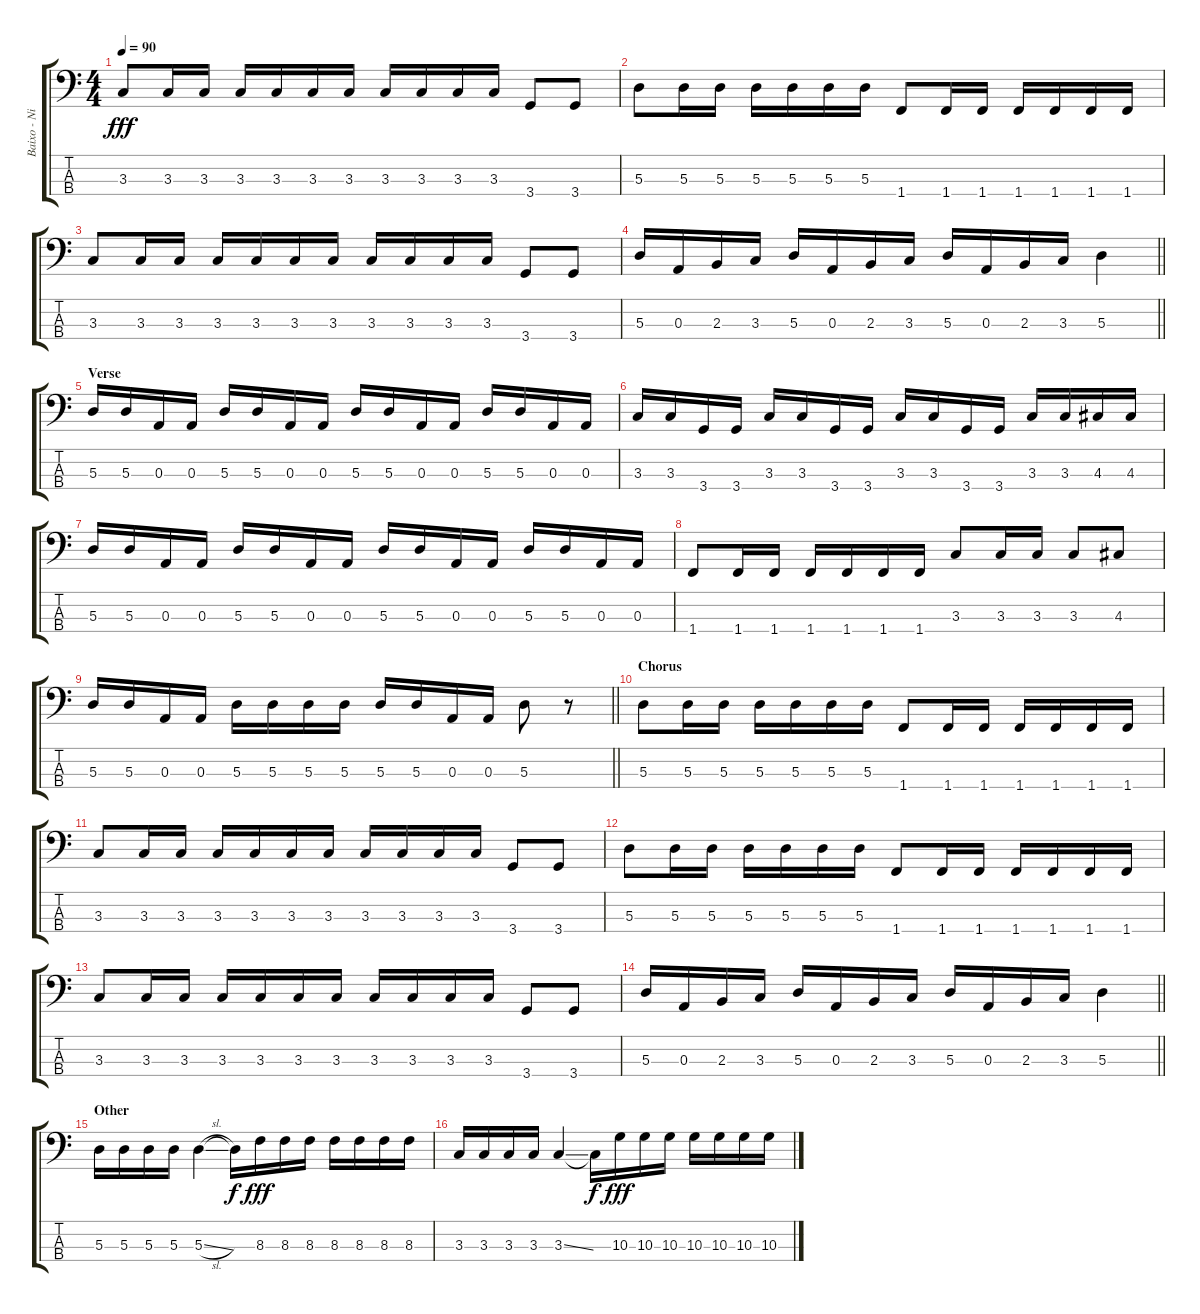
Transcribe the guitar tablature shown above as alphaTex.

\track ("Baixo - Nikola" "Baixo - Ni") {instrument electricbasspick}
\staff {score tabs}
\tuning (G2 D2 A1 E1) {hide}
\ts (4 4)
\tempo 90
\clef f4
\ks c
3.3.8{dy fff} 3.3.16 3.3.16 3.3.16 3.3.16 3.3.16 3.3.16 3.3.16 3.3.16 3.3.16 3.3.16 3.4.8 3.4.8 |
5.3.8 5.3.16 5.3.16 5.3.16 5.3.16 5.3.16 5.3.16 1.4.8 1.4.16 1.4.16 1.4.16 1.4.16 1.4.16 1.4.16 |
3.3.8 3.3.16 3.3.16 3.3.16 3.3.16 3.3.16 3.3.16 3.3.16 3.3.16 3.3.16 3.3.16 3.4.8 3.4.8 |
\barLineRight lightlight
5.3.16 0.3.16 2.3.16 3.3.16 5.3.16 0.3.16 2.3.16 3.3.16 5.3.16 0.3.16 2.3.16 3.3.16 5.3.4 |
\section ("" "Verse")
5.3.16 5.3.16 0.3.16 0.3.16 5.3.16 5.3.16 0.3.16 0.3.16 5.3.16 5.3.16 0.3.16 0.3.16 5.3.16 5.3.16 0.3.16 0.3.16 |
3.3.16 3.3.16 3.4.16 3.4.16 3.3.16 3.3.16 3.4.16 3.4.16 3.3.16 3.3.16 3.4.16 3.4.16 3.3.16 3.3.16 4.3.16 4.3.16 |
5.3.16 5.3.16 0.3.16 0.3.16 5.3.16 5.3.16 0.3.16 0.3.16 5.3.16 5.3.16 0.3.16 0.3.16 5.3.16 5.3.16 0.3.16 0.3.16 |
1.4.8 1.4.16 1.4.16 1.4.16 1.4.16 1.4.16 1.4.16 3.3.8 3.3.16 3.3.16 3.3.8 4.3.8 |
\barLineRight lightlight
5.3.16 5.3.16 0.3.16 0.3.16 5.3.16 5.3.16 5.3.16 5.3.16 5.3.16 5.3.16 0.3.16 0.3.16 5.3.8 r.8 |
\section ("" "Chorus")
5.3.8 5.3.16 5.3.16 5.3.16 5.3.16 5.3.16 5.3.16 1.4.8 1.4.16 1.4.16 1.4.16 1.4.16 1.4.16 1.4.16 |
3.3.8 3.3.16 3.3.16 3.3.16 3.3.16 3.3.16 3.3.16 3.3.16 3.3.16 3.3.16 3.3.16 3.4.8 3.4.8 |
5.3.8 5.3.16 5.3.16 5.3.16 5.3.16 5.3.16 5.3.16 1.4.8 1.4.16 1.4.16 1.4.16 1.4.16 1.4.16 1.4.16 |
3.3.8 3.3.16 3.3.16 3.3.16 3.3.16 3.3.16 3.3.16 3.3.16 3.3.16 3.3.16 3.3.16 3.4.8 3.4.8 |
\barLineRight lightlight
5.3.16 0.3.16 2.3.16 3.3.16 5.3.16 0.3.16 2.3.16 3.3.16 5.3.16 0.3.16 2.3.16 3.3.16 5.3.4 |
\section ("" "Other")
5.3.16 5.3.16 5.3.16 5.3.16 5.3{sl}.4 5.3{t}.16{dy f} 8.3.16{dy fff} 8.3.16 8.3.16 8.3.16 8.3.16 8.3.16 8.3.16 |
3.3.16 3.3.16 3.3.16 3.3.16 3.3{ss}.4 3.3{t}.16{dy f} 10.3.16{dy fff} 10.3.16 10.3.16 10.3.16 10.3.16 10.3.16 10.3.16
